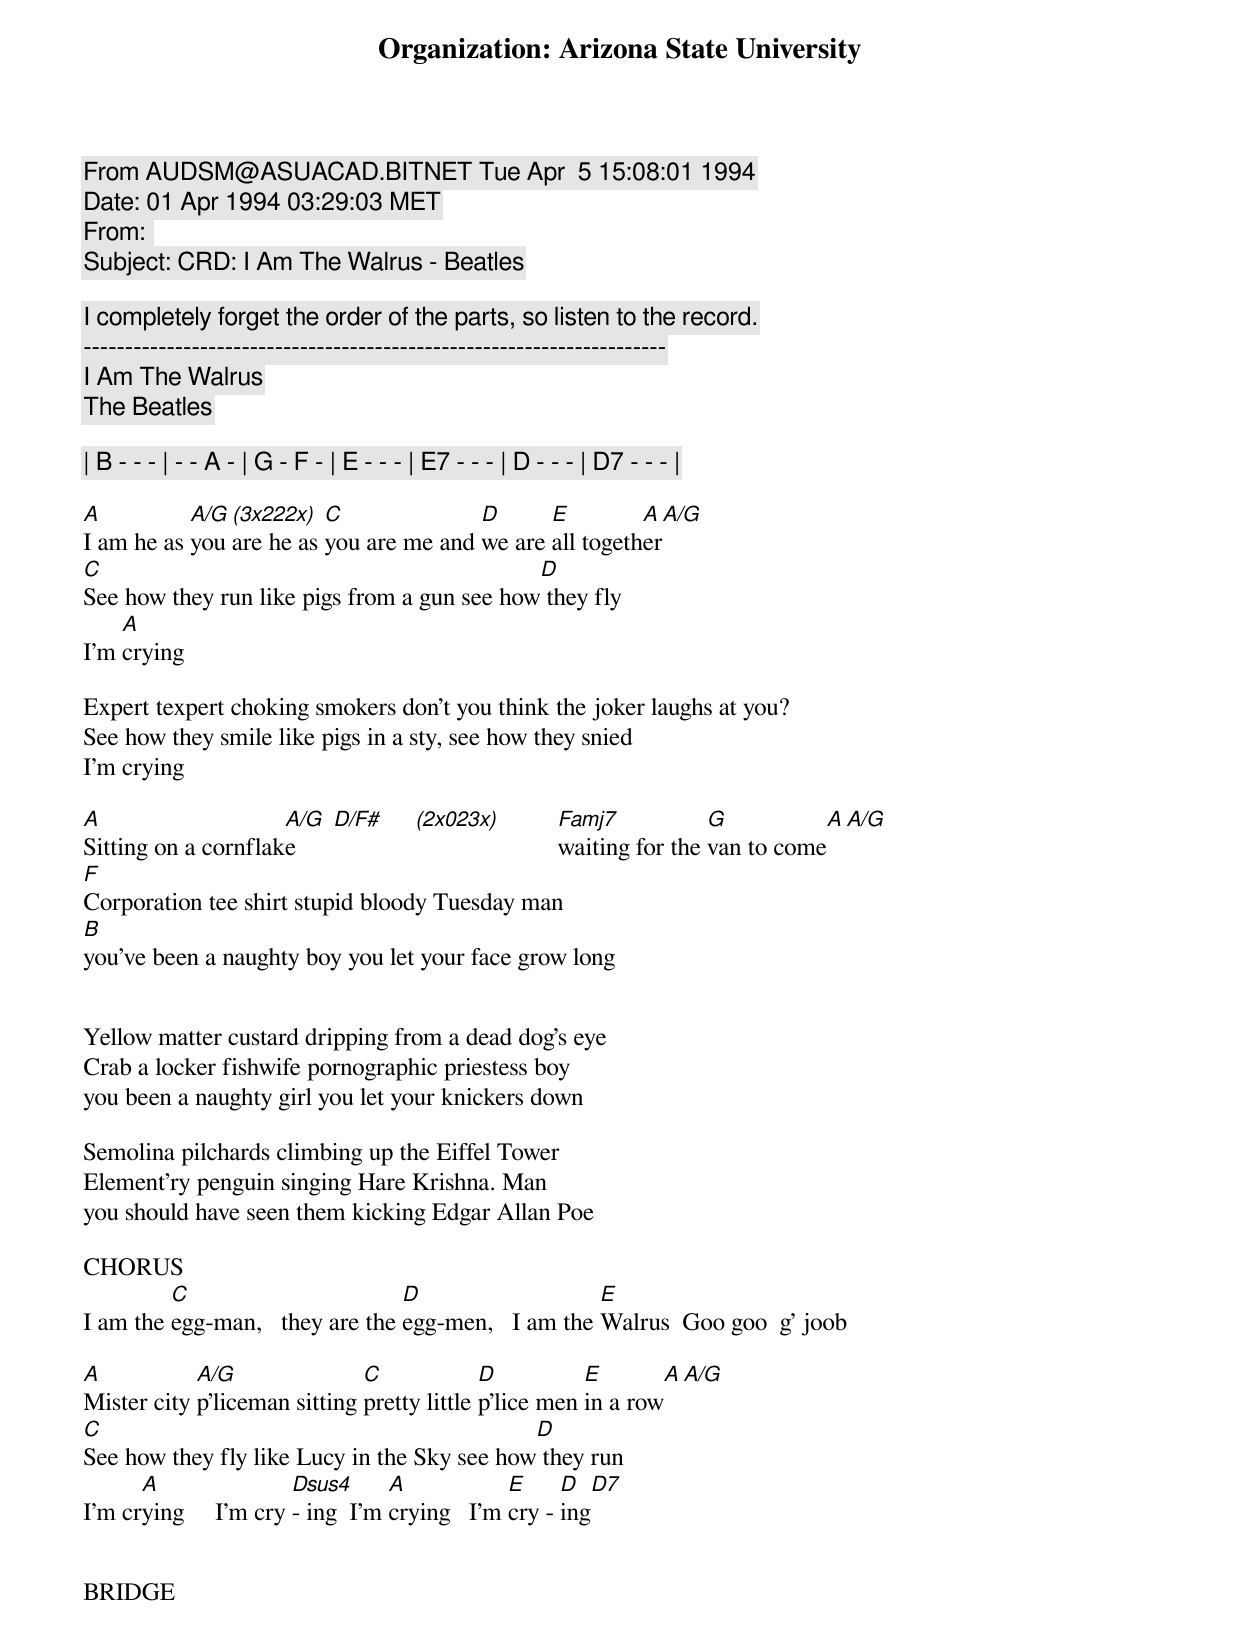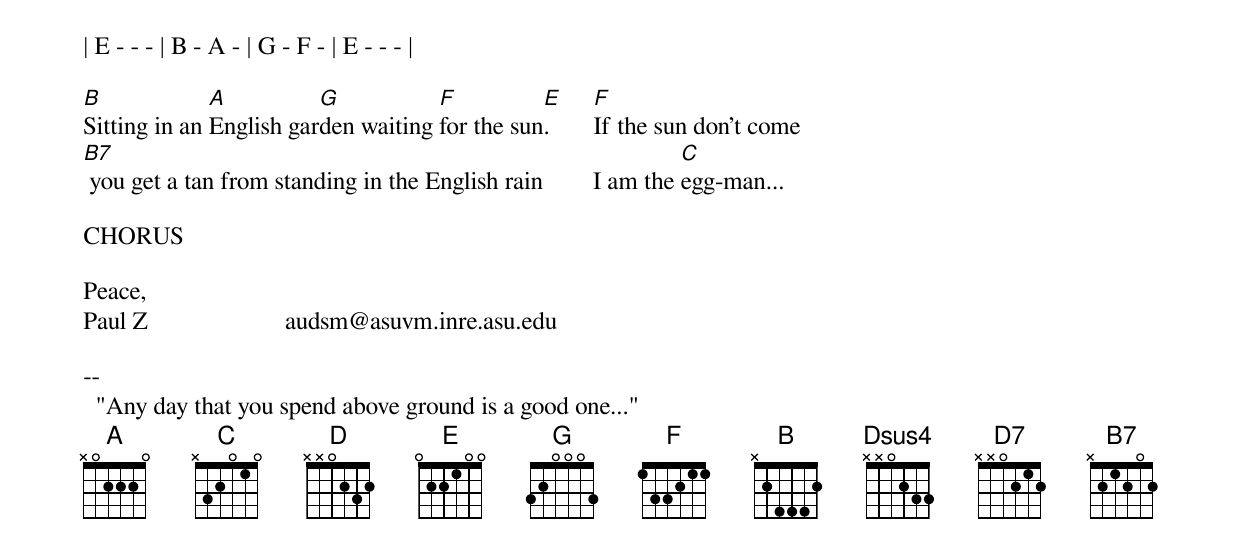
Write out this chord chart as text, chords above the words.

From AUDSM@ASUACAD.BITNET Tue Apr  5 15:08:01 1994
Organization: Arizona State University
Date: 01 Apr 1994 03:29:03 MET
From: <AUDSM@ASUACAD.BITNET>
Subject: CRD: I Am The Walrus - Beatles

I completely forget the order of the parts, so listen to the record.
----------------------------------------------------------------------
I Am The Walrus
The Beatles

| B - - - | - - A - | G - F - | E - - - | E7 - - - | D - - - | D7 - - - |

A          A/G (3x222x)  C              D      E         A    A/G
I am he as you are he as you are me and we are all together
C                                            D
See how they run like pigs from a gun see how they fly
    A
I'm crying

Expert texpert choking smokers don't you think the joker laughs at you?
See how they smile like pigs in a sty, see how they snied
I'm crying

A                    A/G    D/F# (2x023x) Famj7           G            A  A/G
Sitting on a cornflake                    waiting for the van to come
F
Corporation tee shirt stupid bloody Tuesday man
B
you've been a naughty boy you let your face grow long


Yellow matter custard dripping from a dead dog's eye
Crab a locker fishwife pornographic priestess boy
you been a naughty girl you let your knickers down

Semolina pilchards climbing up the Eiffel Tower
Element'ry penguin singing Hare Krishna. Man
you should have seen them kicking Edgar Allan Poe

CHORUS
         C                       D                   E
I am the egg-man,   they are the egg-men,   I am the Walrus  Goo goo  g' joob

A           A/G               C             D          E        A    A/G
Mister city p'liceman sitting pretty little p'lice men in a row
C                                            D
See how they fly like Lucy in the Sky see how they run
      A                Dsus4      A            E     D   D7
I'm crying     I'm cry - ing  I'm crying   I'm cry - ing


BRIDGE

| E - - - | B - A - | G - F - | E - - - |

B             A          G           F          E       F
Sitting in an English garden waiting for the sun.       If the sun don't come
B7                                                               C
 you get a tan from standing in the English rain        I am the egg-man...

CHORUS

Peace,
Paul Z                      audsm@asuvm.inre.asu.edu

--
  "Any day that you spend above ground is a good one..."
